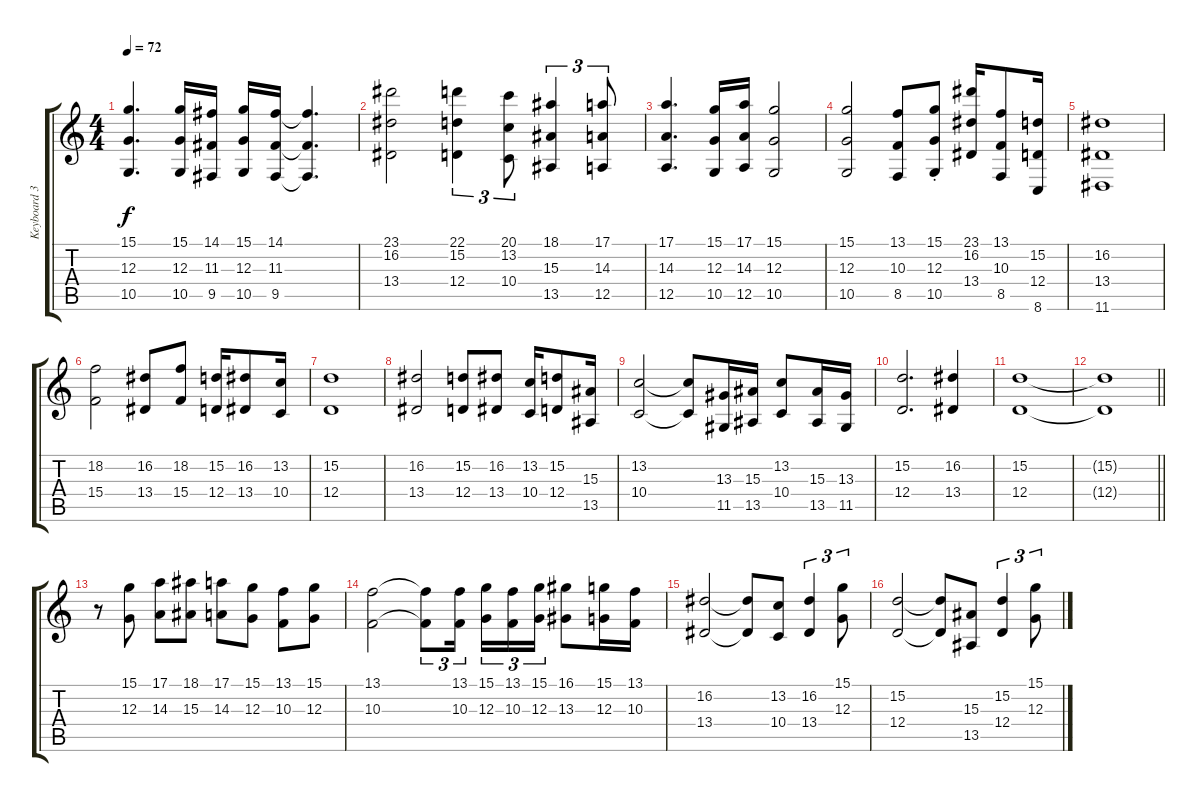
\track ("Keyboard 3" "Keyboard 3") {instrument stringensemble1}
\staff {score tabs}
\tuning (E4 B3 G3 D3 A2 E2) {hide}
\ts (4 4)
\tempo 72
\clef g2
\ks c
(15.1 12.3 10.5).4{d dy f} (15.1 12.3 10.5).16 (14.1 11.3 9.5).16 (15.1 12.3 10.5).16 (14.1 11.3 9.5).16 (14.1{t} 11.3{t} 9.5{t}).4{d} |
(23.1 16.2 13.4).2 (22.1 15.2 12.4).4{tu (3 2)} (20.1 13.2 10.4).8{tu (3 2)} (18.1 15.3 13.5).4{tu (3 2)} (17.1 14.3 12.5).8{tu (3 2)} |
(17.1 14.3 12.5).4{d} (15.1 12.3 10.5).16 (17.1 14.3 12.5).16 (15.1 12.3 10.5).2 |
(15.1 12.3 10.5).2 (13.1 10.3 8.5).8 (15.1{st} 12.3 10.5).8 (23.1 16.2 13.4).16 (13.1 10.3 8.5).8 (15.2 12.4 8.6).16 |
(16.2 13.4 11.6).1 |
(18.2 15.4).2 (16.2 13.4).8 (18.2 15.4).8 (15.2 12.4).16 (16.2 13.4).8 (13.2 10.4).16 |
(15.2 12.4).1 |
(16.2 13.4).2 (15.2 12.4).8 (16.2 13.4).8 (13.2 10.4).16 (15.2 12.4).8 (15.3 13.5).16 |
(13.2 10.4).2 (13.2{t} 10.4{t}).8 (13.3 11.5).16 (15.3 13.5).16 (13.2 10.4).8 (15.3 13.5).16 (13.3 11.5).16 |
(15.2 12.4).2{d} (16.2 13.4).4 |
(15.2 12.4).1{volume 0} |
\barLineRight lightlight
(15.2{t} 12.4{t}).1 |
\section ("" "")
r.8 (15.1 12.3).8{volume 5} (17.1 14.3).8 (18.1 15.3).8 (17.1 14.3).8 (15.1 12.3).8 (13.1 10.3).8 (15.1 12.3).8 |
(13.1 10.3).2 (13.1{t} 10.3{t}).8{tu (3 2)} (13.1 10.3).16{tu (3 2) beam splitsecondary} (15.1 12.3).16{tu (3 2)} (13.1 10.3).16{tu (3 2)} (15.1 12.3).16{tu (3 2)} (16.1 13.3).8 (15.1 12.3).16 (13.1 10.3).16 |
(16.2 13.4).2 (16.2{t} 13.4{t}).8 (13.2 10.4).8 (16.2 13.4).4{tu (3 2)} (15.1 12.3).8{tu (3 2)} |
(15.2 12.4).2 (15.2{t} 12.4{t}).8 (15.3 13.5).8 (15.2 12.4).4{tu (3 2)} (15.1 12.3).8{tu (3 2)}
